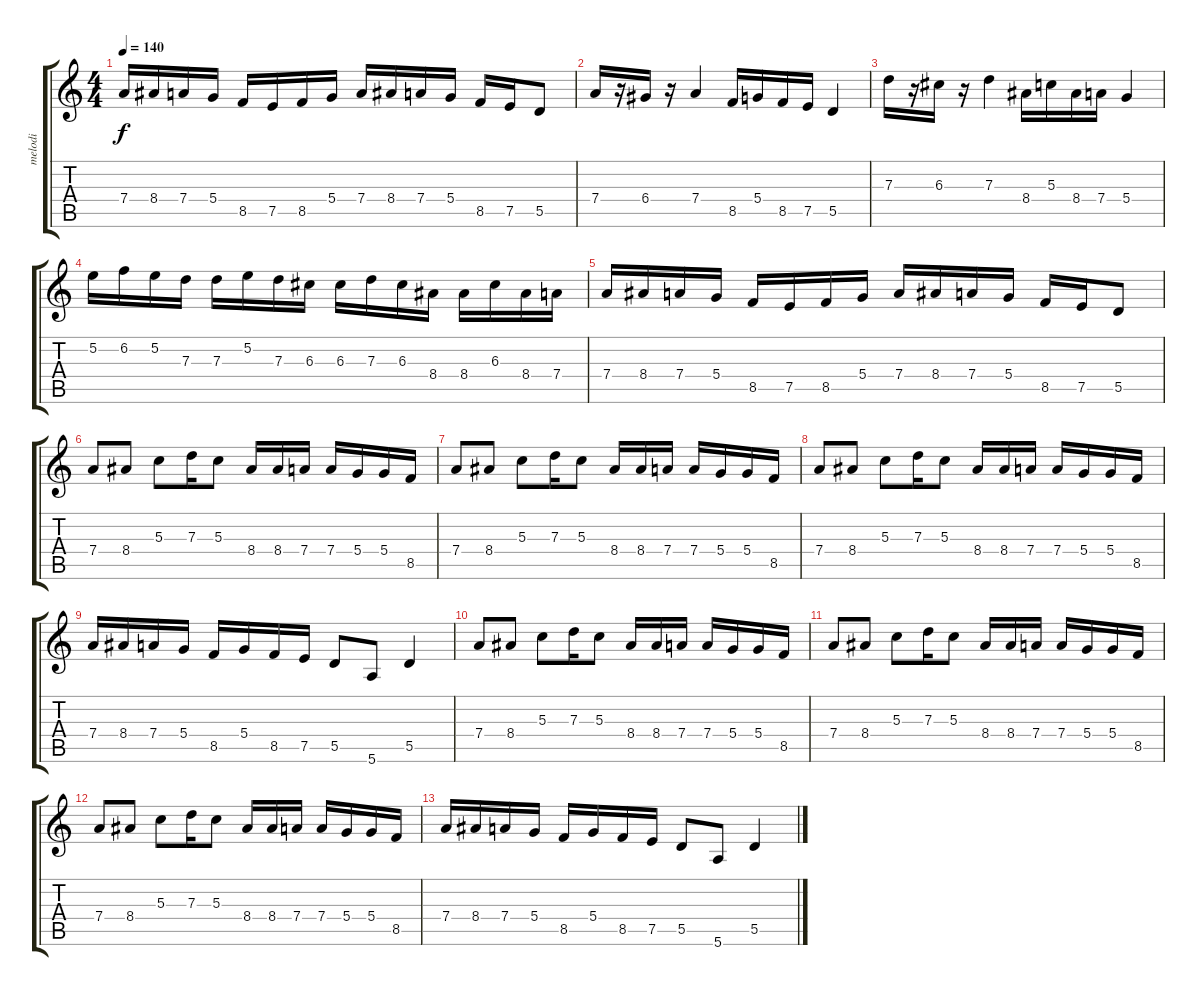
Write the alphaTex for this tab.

\track ("melodi" "melodi") {instrument distortionguitar}
\staff {score tabs}
\tuning (E4 B3 G3 D3 A2 E2) {hide}
\ts (4 4)
\tempo 140
\clef g2
\ks c
7.4.16{dy f} 8.4.16 7.4.16 5.4.16 8.5.16 7.5.16 8.5.16 5.4.16 7.4.16 8.4.16 7.4.16 5.4.16 8.5.16 7.5.16 5.5.8 |
7.4.16 r.16 6.4.16 r.16 7.4.4 8.5.16 5.4.16 8.5.16 7.5.16 5.5.4 |
7.3.16 r.16 6.3.16 r.16 7.3.4 8.4.16 5.3.16 8.4.16 7.4.16 5.4.4 |
5.2.16 6.2.16 5.2.16 7.3.16 7.3.16 5.2.16 7.3.16 6.3.16 6.3.16 7.3.16 6.3.16 8.4.16 8.4.16 6.3.16 8.4.16 7.4.16 |
7.4.16 8.4.16 7.4.16 5.4.16 8.5.16 7.5.16 8.5.16 5.4.16 7.4.16 8.4.16 7.4.16 5.4.16 8.5.16 7.5.16 5.5.8 |
7.4.8 8.4.8 5.3.8 7.3.16 5.3.8 8.4.16 8.4.16 7.4.16 7.4.16 5.4.16 5.4.16 8.5.16 |
7.4.8 8.4.8 5.3.8 7.3.16 5.3.8 8.4.16 8.4.16 7.4.16 7.4.16 5.4.16 5.4.16 8.5.16 |
7.4.8 8.4.8 5.3.8 7.3.16 5.3.8 8.4.16 8.4.16 7.4.16 7.4.16 5.4.16 5.4.16 8.5.16 |
7.4.16 8.4.16 7.4.16 5.4.16 8.5.16 5.4.16 8.5.16 7.5.16 5.5.8 5.6.8 5.5.4 |
7.4.8 8.4.8 5.3.8 7.3.16 5.3.8 8.4.16 8.4.16 7.4.16 7.4.16 5.4.16 5.4.16 8.5.16 |
7.4.8 8.4.8 5.3.8 7.3.16 5.3.8 8.4.16 8.4.16 7.4.16 7.4.16 5.4.16 5.4.16 8.5.16 |
7.4.8 8.4.8 5.3.8 7.3.16 5.3.8 8.4.16 8.4.16 7.4.16 7.4.16 5.4.16 5.4.16 8.5.16 |
7.4.16 8.4.16 7.4.16 5.4.16 8.5.16 5.4.16 8.5.16 7.5.16 5.5.8 5.6.8 5.5.4
